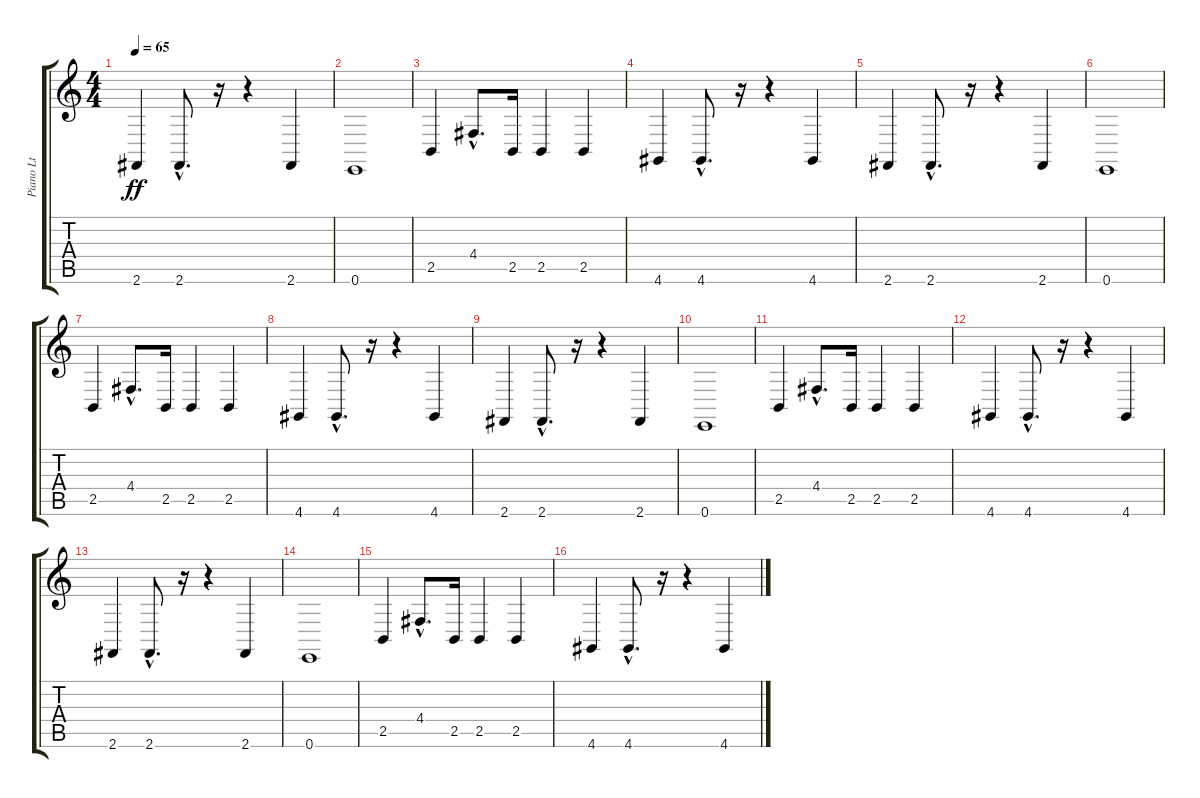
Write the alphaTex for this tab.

\track ("Piano Lt" "Piano Lt") {instrument brightacousticpiano}
\staff {score tabs}
\tuning (E4 B3 G3 D3 A2 E2) {hide}
\ts (4 4)
\tempo 65
\clef g2
\ks c
2.6.4{dy ff} 2.6{hac}.8{d} r.16 r.4 2.6.4 |
0.6.1 |
2.5.4 4.4{hac}.8{d} 2.5.16 2.5.4 2.5.4 |
4.6.4 4.6{hac}.8{d} r.16 r.4 4.6.4 |
2.6.4 2.6{hac}.8{d} r.16 r.4 2.6.4 |
0.6.1 |
2.5.4 4.4{hac}.8{d} 2.5.16 2.5.4 2.5.4 |
4.6.4 4.6{hac}.8{d} r.16 r.4 4.6.4 |
2.6.4 2.6{hac}.8{d} r.16 r.4 2.6.4 |
0.6.1 |
2.5.4 4.4{hac}.8{d} 2.5.16 2.5.4 2.5.4 |
4.6.4 4.6{hac}.8{d} r.16 r.4 4.6.4 |
2.6.4 2.6{hac}.8{d} r.16 r.4 2.6.4 |
0.6.1 |
2.5.4 4.4{hac}.8{d} 2.5.16 2.5.4 2.5.4 |
4.6.4 4.6{hac}.8{d} r.16 r.4 4.6.4
